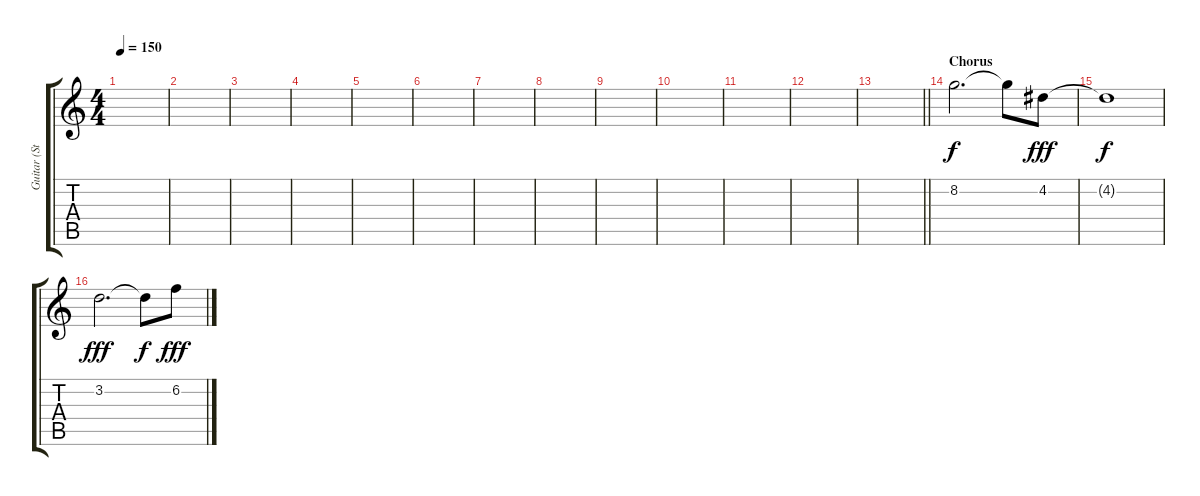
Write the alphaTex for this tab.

\track ("Guitar (Studio)" "Guitar (St") {instrument overdrivenguitar}
\staff {score tabs}
\tuning (E4 B3 G3 D3 A2 E2) {hide}
\ts (4 4)
\tempo 150
\clef g2
\ks c
|
|
|
|
|
|
|
|
|
|
|
|
\barLineRight lightlight
|
\section ("" "Chorus")
8.2.2{d volume 8} 8.2{t}.8{dy f} 4.2.8{dy fff} |
4.2{t}.1{dy f} |
3.2.2{d dy fff} 3.2{t}.8{dy f} 6.2.8{dy fff}
